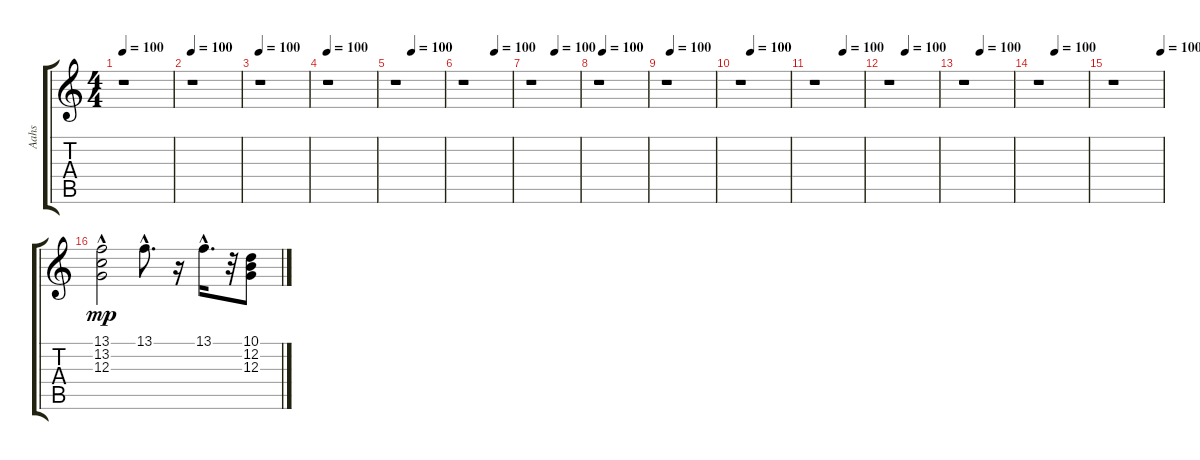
\track ("Aahs" "Aahs") {instrument choiraahs}
\staff {score tabs}
\tuning (E4 B3 G3 D3 A2 E2) {hide}
\ts (4 4)
\tempo 100
\clef g2
\ks c
r.1{dy f} |
\tempo 100
r.1 |
\tempo 100
r.1 |
\tempo 100
r.1 |
\tempo (100 0.34375)
r.1 |
\tempo (100 0.65625)
r.1 |
\tempo (100 0.5)
r.1 |
\tempo (100 0.09375)
r.1 |
\tempo (100 0.09375)
r.1 |
\tempo (100 0.21875)
r.1 |
\tempo (100 0.59375)
r.1 |
\tempo (100 0.34375)
r.1 |
\tempo (100 0.34375)
r.1 |
\tempo (100 0.34375)
r.1 |
\tempo (100 0.96875)
r.1 |
(13.1{hac} 13.2 12.3).2{dy mp} 13.1{hac}.8{d} r.16 13.1{hac}.16{d} r.32 (10.1 12.2 12.3).8
